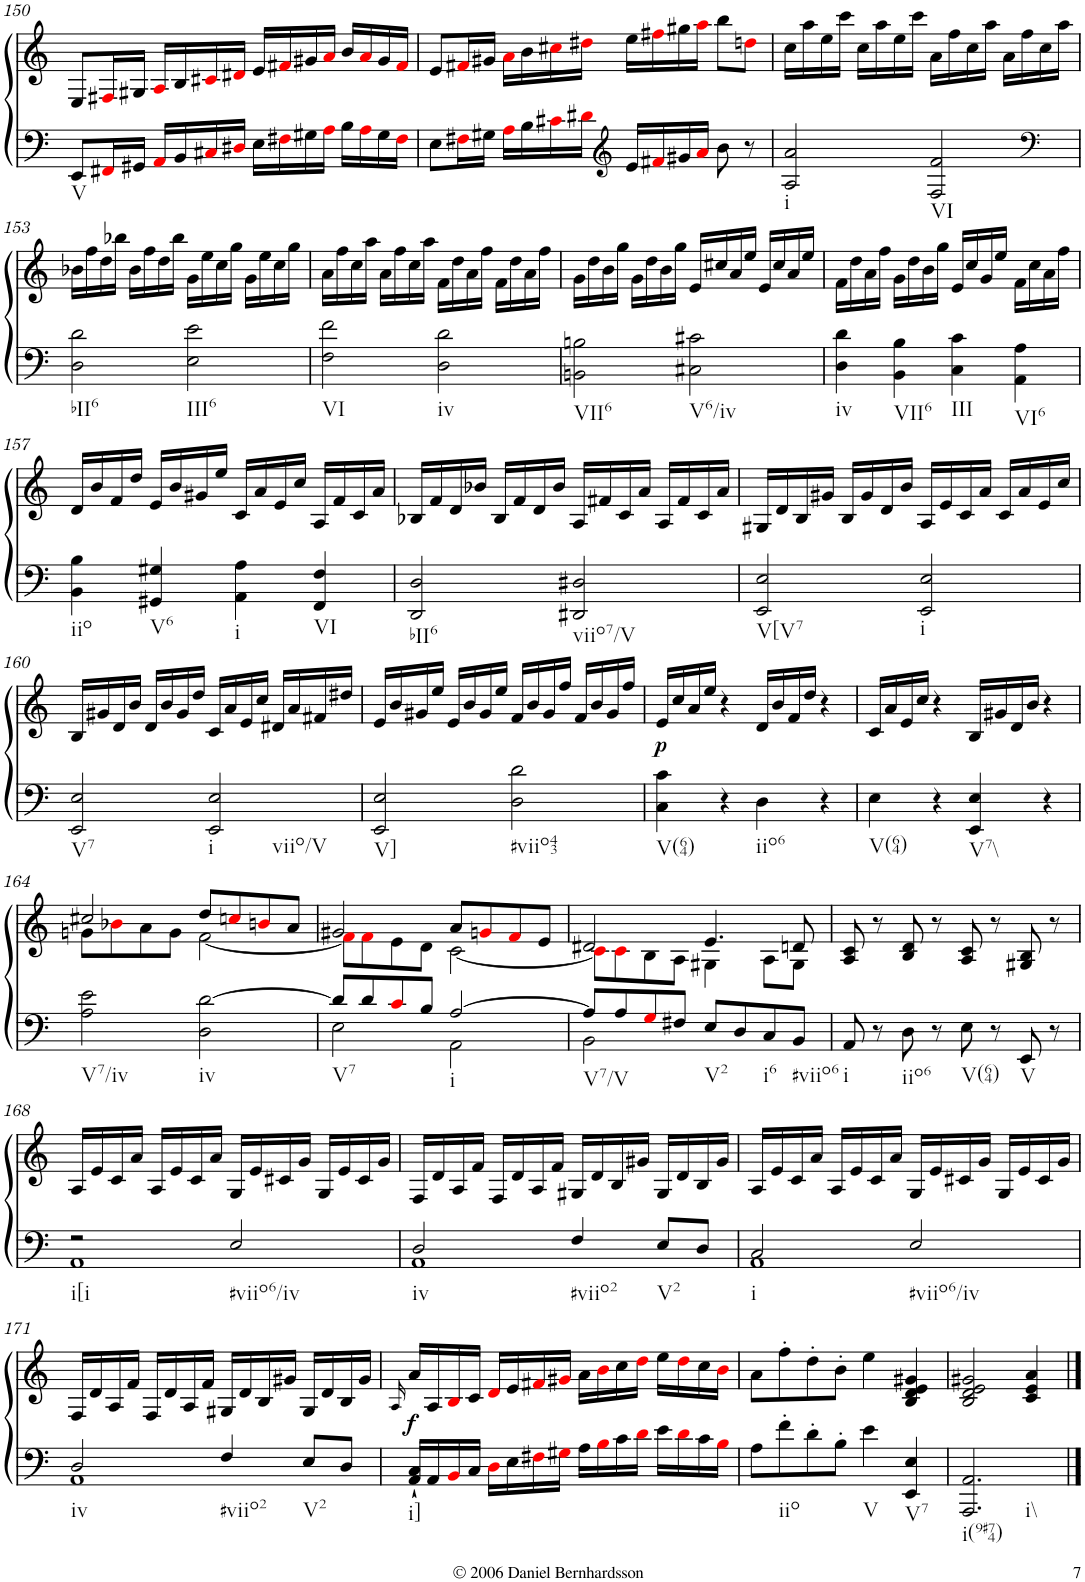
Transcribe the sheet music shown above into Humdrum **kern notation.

**kern	**kern	**dynam
*part1	*part1	*part1
*staff2	*staff1	*staff1/2
*I"Piano	*	*
*I'Pno.	*	*
!!LO:PB:g=z
*clefG2	*clefF4	*
*k[]	*k[]	*
*C:	*C:	*
*M2/2	*M2/2	*
*met(c|)	*met(c|)	*
=150	=150	=150
!LO:TX:b:t=V	!	!
8EE/L	8E/L	.
16FF#Xi/L	16F#Xi/L	.
16GG#X/JJ	16G#X/JJ	.
16AAi/LL	16Ai/LL	.
16BB/	16B/	.
16C#Xi/	16c#Xi/	.
16D#Xi/JJ	16d#Xi/JJ	.
16E\LL	16e/LL	.
16F#Xi\	16f#Xi/	.
16G#X\	16g#X/	.
16Ai\JJ	16ai/JJ	.
16B\LL	16b/LL	.
16Ai\	16ai/	.
16G#\	16g#/	.
16F#i\JJ	16f#i/JJ	.
=151	=151	=151
8E\L	8e/L	.
16F#Xi\L	16f#Xi/L	.
16G#X\JJ	16g#X/JJ	.
16Ai\LL	16ai\LL	.
16B\	16b\	.
16c#Xi\	16cc#Xi\	.
16d#Xi\JJ	16dd#Xi\JJ	.
*clefG2	*	*
16e/LL	16ee\LL	.
16f#Xi/	16ff#Xi\	.
16g#X/	16gg#X\	.
16ai/JJ	16aai\JJ	.
8b\	8bb\L	.
8r	8ddni\J	.
=152	=152	=152
!LO:TX:b:t=i	!	!
2A/ 2a/	16cc\LL	.
.	16aa\	.
.	16ee\	.
.	16ccc\JJ	.
.	16cc\LL	.
.	16aa\	.
.	16ee\	.
.	16ccc\JJ	.
!LO:TX:b:t=VI	!	!
2F/ 2f/	16a\LL	.
.	16ff\	.
.	16cc\	.
.	16aa\JJ	.
.	16a\LL	.
.	16ff\	.
*clefF4	*	*
.	16cc\	.
.	16aa\JJ	.
!!LO:LB:g=z
=153	=153	=153
!LO:TX:b:t=bII6	!	!
2D\ 2d\	16b-X\LL	.
.	16ff\	.
.	16dd\	.
.	16bb-X\JJ	.
.	16b-\LL	.
.	16ff\	.
.	16dd\	.
.	16bb-\JJ	.
!LO:TX:b:t=III6	!	!
2E\ 2e\	16g\LL	.
.	16ee\	.
.	16cc\	.
.	16gg\JJ	.
.	16g\LL	.
.	16ee\	.
.	16cc\	.
.	16gg\JJ	.
=154	=154	=154
!LO:TX:b:t=VI	!	!
2F\ 2f\	16a\LL	.
.	16ff\	.
.	16cc\	.
.	16aa\JJ	.
.	16a\LL	.
.	16ff\	.
.	16cc\	.
.	16aa\JJ	.
!LO:TX:b:t=iv	!	!
2D\ 2d\	16f\LL	.
.	16dd\	.
.	16a\	.
.	16ff\JJ	.
.	16f\LL	.
.	16dd\	.
.	16a\	.
.	16ff\JJ	.
=155	=155	=155
!LO:TX:b:t=VII6	!	!
2BBn\ 2Bn\	16g\LL	.
.	16dd\	.
.	16b\	.
.	16gg\JJ	.
.	16g\LL	.
.	16dd\	.
.	16b\	.
.	16gg\JJ	.
!LO:TX:b:t=V6/iv	!	!
2C#X\ 2c#X\	16e/LL	.
.	16cc#X/	.
.	16a/	.
.	16ee/JJ	.
.	16e/LL	.
.	16cc#/	.
.	16a/	.
.	16ee/JJ	.
=156	=156	=156
!LO:TX:b:t=iv	!	!
4D\ 4d\	16f\LL	.
.	16dd\	.
.	16a\	.
.	16ff\JJ	.
!LO:TX:b:t=VII6	!	!
4BB\ 4B\	16g\LL	.
.	16dd\	.
.	16b\	.
.	16gg\JJ	.
!LO:TX:b:t=III	!	!
4C\ 4c\	16e/LL	.
.	16cc/	.
.	16g/	.
.	16ee/JJ	.
!LO:TX:b:t=VI6	!	!
4AA\ 4A\	16f\LL	.
.	16cc\	.
.	16a\	.
.	16ff\JJ	.
!!LO:LB:g=z
=157	=157	=157
!LO:TX:b:t=iio	!	!
4BB\ 4B\	16d/LL	.
.	16b/	.
.	16f/	.
.	16dd/JJ	.
!LO:TX:b:t=V6	!	!
4GG#X/ 4G#X/	16e/LL	.
.	16b/	.
.	16g#X/	.
.	16ee/JJ	.
!LO:TX:b:t=i	!	!
4AA\ 4A\	16c/LL	.
.	16a/	.
.	16e/	.
.	16cc/JJ	.
!LO:TX:b:t=VI	!	!
4FF/ 4F/	16A/LL	.
.	16f/	.
.	16c/	.
.	16a/JJ	.
=158	=158	=158
!LO:TX:b:t=bII6	!	!
2DD/ 2D/	16B-X/LL	.
.	16f/	.
.	16d/	.
.	16b-X/JJ	.
.	16B-/LL	.
.	16f/	.
.	16d/	.
.	16b-/JJ	.
!LO:TX:b:t=viio7/V	!	!
2DD#X/ 2D#X/	16A/LL	.
.	16f#X/	.
.	16c/	.
.	16a/JJ	.
.	16A/LL	.
.	16f#/	.
.	16c/	.
.	16a/JJ	.
=159	=159	=159
!LO:TX:b:t=V[V7	!	!
2EE/ 2E/	16G#X/LL	.
.	16d/	.
.	16B/	.
.	16g#X/JJ	.
.	16B/LL	.
.	16g#/	.
.	16d/	.
.	16b/JJ	.
!LO:TX:b:t=i	!	!
2EE/ 2E/	16A/LL	.
.	16e/	.
.	16c/	.
.	16a/JJ	.
.	16c/LL	.
.	16a/	.
.	16e/	.
.	16cc/JJ	.
!!LO:LB:g=z
=160	=160	=160
!LO:TX:b:t=V7	!	!
2EE/ 2E/	16B/LL	.
.	16g#X/	.
.	16d/	.
.	16b/JJ	.
.	16d/LL	.
.	16b/	.
.	16g#/	.
.	16dd/JJ	.
!LO:TX:b:t=i	!	!
!LO:TX:b:t=viio/V	!	!
2EE/ 2E/	16c/LL	.
.	16a/	.
.	16e/	.
.	16cc/JJ	.
.	16d#X/LL	.
.	16a/	.
.	16f#X/	.
.	16dd#X/JJ	.
=161	=161	=161
!LO:TX:b:t=V]	!	!
2EE/ 2E/	16e/LL	.
.	16b/	.
.	16g#X/	.
.	16ee/JJ	.
.	16e/LL	.
.	16b/	.
.	16g#/	.
.	16ee/JJ	.
!LO:TX:b:t=#viio43	!	!
2D\ 2d\	16f/LL	.
.	16b/	.
.	16g#/	.
.	16ff/JJ	.
.	16f/LL	.
.	16b/	.
.	16g#/	.
.	16ff/JJ	.
=162	=162	=162
!LO:TX:b:t=V(64)	!	!
!	!	!LO:DY:b
4C\ 4c\	16e/LL	p
.	16cc/	.
.	16a/	.
.	16ee/JJ	.
4r	4r	.
!LO:TX:b:t=iio6	!	!
4D\	16d/LL	.
.	16b/	.
.	16f/	.
.	16dd/JJ	.
4r	4r	.
=163	=163	=163
!LO:TX:b:t=V(64)	!	!
4E\	16c/LL	.
.	16a/	.
.	16e/	.
.	16cc/JJ	.
4r	4r	.
!LO:TX:b:t=V7\\	!	!
4EE/ 4E/	16B/LL	.
.	16g#X/	.
.	16d/	.
.	16b/JJ	.
4r	4r	.
!!LO:LB:g=z
=164	=164	=164
*	*^	*
!LO:TX:b:t=V7/iv	!	!	!
2A\ 2e\	2cc#X/	8gn\L	.
.	.	8b-Xi\	.
.	.	8a\	.
.	.	8g\J	.
!LO:TX:b:t=iv	!	!	!
2D\ [>2d\	8dd/L	[<2f\	.
.	8ccni/	.	.
.	8bni/	.	.
.	8a/J	.	.
=165	=165	=165	=165
*^	*	*	*
!LO:TX:b:t=V7	!	!	!	!
8d/L]	2E\	2g#X/	8fi\L]	.
8d/	.	.	8fi\	.
8ci/	.	.	8e\	.
8B/J	.	.	8d\J	.
!LO:TX:b:t=i	!	!	!	!
[>2A/	2AA\	8a/L	[<2c\	.
.	.	8gni/	.	.
.	.	8fi/	.	.
.	.	8e/J	.	.
=166	=166	=166	=166	=166
!LO:TX:b:t=V7/V	!	!	!	!
8A/L]	2BB\	2d#X/	8ci\L]	.
8A/	.	.	8ci\	.
8Gi/	.	.	8B\	.
8F#X/J	.	.	8A\J	.
!LO:TX:b:t=V2	!	!	!	!
8E/L	2ryy	4.e/	4G#X\	.
8D/	.	.	.	.
!LO:TX:b:t=i6	!	!	!	!
8C/	.	.	8A\L	.
!LO:TX:b:t=#viio6	!	!	!	!
8BB/J	.	8dn/	8G#\J	.
*v	*v	*	*	*
=167	=167	=167	=167
!LO:TX:b:t=i	!	!	!
*	*v	*v	*
8AA/	8A/ 8c/	.
8r	8r	.
!LO:TX:b:t=iio6	!	!
8D\	8B/ 8d/	.
8r	8r	.
!LO:TX:b:t=V(64)	!	!
8E\	8A/ 8c/	.
8r	8r	.
!LO:TX:b:t=V	!	!
8EE/	8G#X/ 8B/	.
8r	8r	.
!!LO:LB:g=z
=168	=168	=168
*^	*	*
!LO:TX:b:t=i[i	!	!	!
2r	1AA	16A/LL	.
.	.	16e/	.
.	.	16c/	.
.	.	16a/JJ	.
.	.	16A/LL	.
.	.	16e/	.
.	.	16c/	.
.	.	16a/JJ	.
!LO:TX:b:t=#viio6/iv	!	!	!
2E/	.	16G/LL	.
.	.	16e/	.
.	.	16c#X/	.
.	.	16g/JJ	.
.	.	16G/LL	.
.	.	16e/	.
.	.	16c#/	.
.	.	16g/JJ	.
=169	=169	=169	=169
!LO:TX:b:t=iv	!	!	!
2D/	1AA	16F/LL	.
.	.	16d/	.
.	.	16A/	.
.	.	16f/JJ	.
.	.	16F/LL	.
.	.	16d/	.
.	.	16A/	.
.	.	16f/JJ	.
!LO:TX:b:t=#viio2	!	!	!
4F/	.	16G#X/LL	.
.	.	16d/	.
.	.	16B/	.
.	.	16g#X/JJ	.
!LO:TX:b:t=V2	!	!	!
8E/L	.	16G#/LL	.
.	.	16d/	.
8D/J	.	16B/	.
.	.	16g#/JJ	.
=170	=170	=170	=170
!LO:TX:b:t=i	!	!	!
2C/	1AA	16A/LL	.
.	.	16e/	.
.	.	16c/	.
.	.	16a/JJ	.
.	.	16A/LL	.
.	.	16e/	.
.	.	16c/	.
.	.	16a/JJ	.
!LO:TX:b:t=#viio6/iv	!	!	!
2E/	.	16G/LL	.
.	.	16e/	.
.	.	16c#X/	.
.	.	16g/JJ	.
.	.	16G/LL	.
.	.	16e/	.
.	.	16c#/	.
.	.	16g/JJ	.
!!LO:LB:g=z
=171	=171	=171	=171
!LO:TX:b:t=iv	!	!	!
2D/	1AA	16F/LL	.
.	.	16d/	.
.	.	16A/	.
.	.	16f/JJ	.
.	.	16F/LL	.
.	.	16d/	.
.	.	16A/	.
.	.	16f/JJ	.
!LO:TX:b:t=#viio2	!	!	!
4F/	.	16G#X/LL	.
.	.	16d/	.
.	.	16B/	.
.	.	16g#X/JJ	.
!LO:TX:b:t=V2	!	!	!
8E/L	.	16G#/LL	.
.	.	16d/	.
8D/J	.	16B/	.
.	.	16g#/JJ	.
*v	*v	*	*
=172	=172	=172
.	16qA/	.
!LO:TX:b:t=i]	!	!
!	!	!LO:DY:b
16AA/` 16C/`LL	16a/LL	f
16AA/	16A/	.
16BBi/	16Bi/	.
16C/JJ	16c/JJ	.
16Di\LL	16di/LL	.
16E\	16e/	.
16F#Xi\	16f#Xi/	.
16G#Xi\JJ	16g#Xi/JJ	.
16A\LL	16a\LL	.
16Bi\	16bi\	.
16c\	16cc\	.
16di\JJ	16ddi\JJ	.
16e\LL	16ee\LL	.
16di\	16ddi\	.
16c\	16cc\	.
16Bi\JJ	16bi\JJ	.
=173	=173	=173
8A\L	8a\L	.
!LO:TX:b:t=iio	!	!
8f'\	8ff'\	.
8d'\	8dd'\	.
8B'\J	8b'\J	.
!LO:TX:b:t=V	!	!
4e\	4ee\	.
!LO:TX:b:t=V7	!	!
4EE/ 4E/	4B/ 4d/ 4e/ 4g#X/	.
=174	=174	=174
!LO:TX:b:t=i(9#74)	!	!
!LO:TX:b:t=i\\	!	!
2.AAA/ 2.AA/	2B/ 2d/ 2e/ 2g#X/	.
.	4c/ 4e/ 4a/	.
==	==	==
*-	*-	*-
